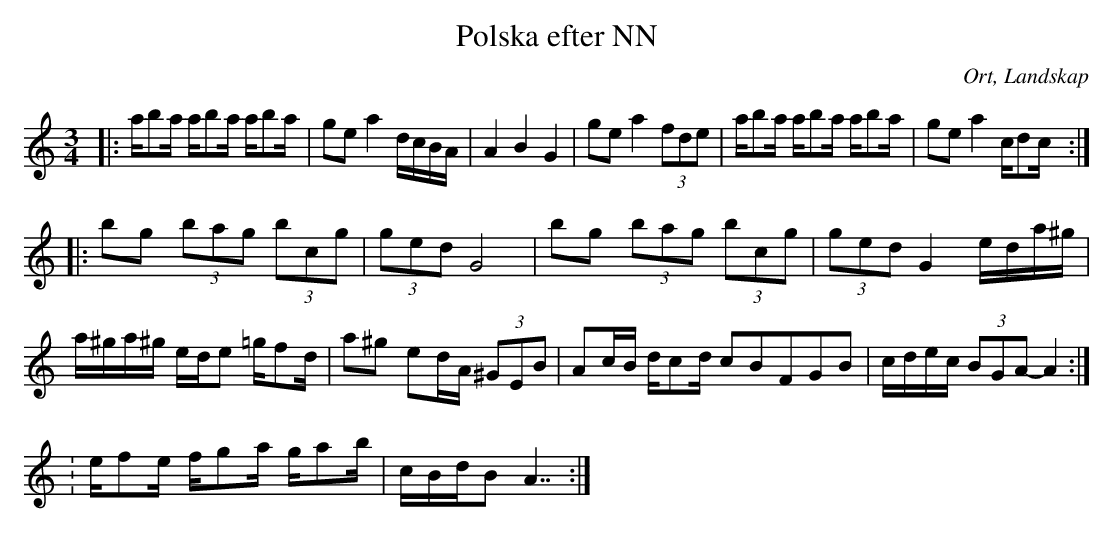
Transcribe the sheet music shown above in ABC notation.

X:1
T:Polska efter NN
O:Ort, Landskap
M:3/4
L:1/8
K:C
|: a/ba/ a/ba/ a/ba/ | ge a2 d/c/B/A/| A2 B2 G2 | ge a2 (3fde| a/ba/ a/ba/ a/ba/|ge a2 c/dc/:|
|:bg (3bag (3bcg| (3ged G4 |bg (3bag (3bcg| (3ged G2 e/d/a/^g/| a/^g/a/^g/ e/d/e =g/fd/ |a^g ed/A/ (3^GEB| Ac/B/ d/cd/ c2/5B2/5F2/5G2/5B2/5|  c/d/e/c/ (3BGA-A2 :|
:e/fe/ f/ga/ g/ab/ | c/B/d/B A7/2:|
